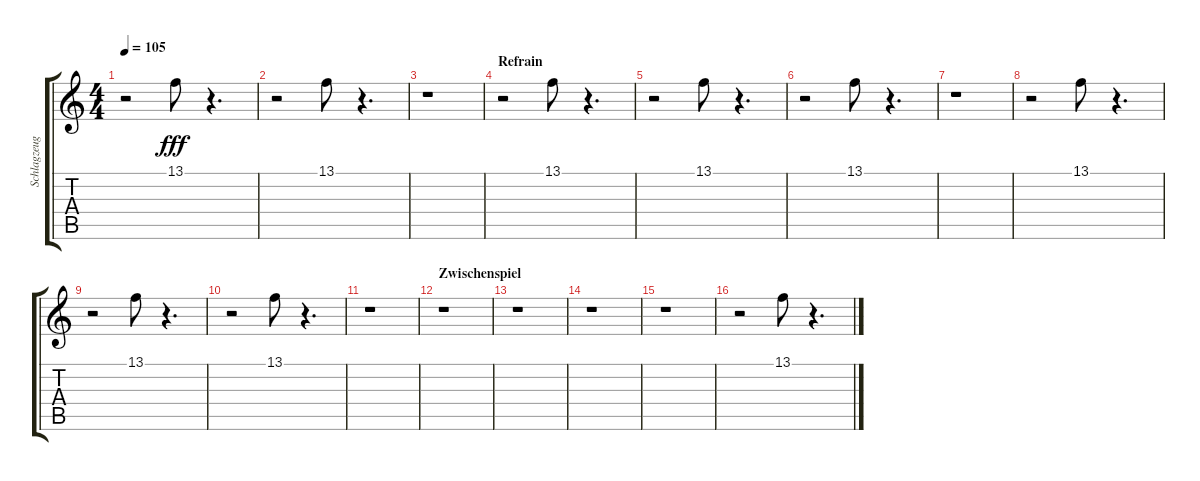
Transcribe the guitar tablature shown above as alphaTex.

\track ("Schlagzeug" "Schlagzeug") {instrument woodblock}
\staff {score tabs}
\tuning (E4 B3 G3 D3 A2 E2) {hide}
\ts (4 4)
\tempo 105
\clef g2
\ks c
r.2{dy fff} 13.1.8 r.4{d} |
r.2 13.1.8 r.4{d} |
r.1 |
\section ("" "Refrain")
r.2 13.1.8 r.4{d} |
r.2 13.1.8 r.4{d} |
r.2 13.1.8 r.4{d} |
r.1 |
r.2 13.1.8 r.4{d} |
r.2 13.1.8 r.4{d} |
r.2 13.1.8 r.4{d} |
r.1 |
\section ("" "Zwischenspiel")
r.1 |
r.1 |
r.1 |
r.1 |
r.2 13.1.8 r.4{d}
